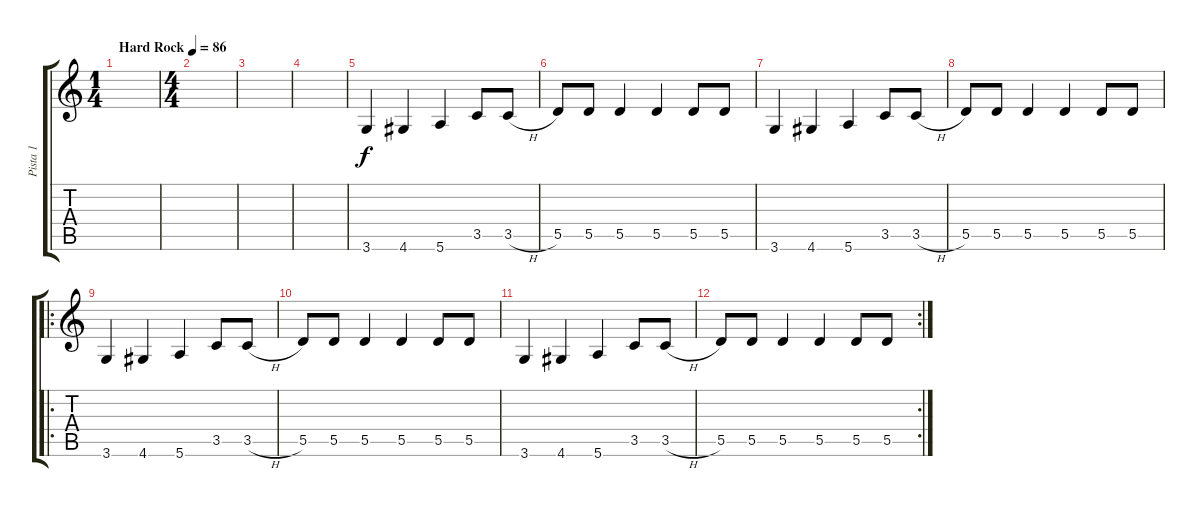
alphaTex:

\track ("Pista 1" "Pista 1") {instrument electricguitarclean}
\staff {score tabs}
\tuning (E4 B3 G3 D3 A2 E2) {hide}
\ts (1 4)
\tempo (86 "Hard Rock")
\clef g2
\ks c
|
\ts (4 4)
|
|
|
3.6.4 4.6.4 5.6.4 3.5.8 3.5{h}.8 |
5.5.8 5.5.8 5.5.4 5.5.4 5.5.8 5.5.8 |
3.6.4 4.6.4 5.6.4 3.5.8 3.5{h}.8 |
5.5.8 5.5.8 5.5.4 5.5.4 5.5.8 5.5.8 |
\ro
3.6.4 4.6.4 5.6.4 3.5.8 3.5{h}.8 |
5.5.8 5.5.8 5.5.4 5.5.4 5.5.8 5.5.8 |
3.6.4 4.6.4 5.6.4 3.5.8 3.5{h}.8 |
\rc 2
5.5.8 5.5.8 5.5.4 5.5.4 5.5.8 5.5.8
